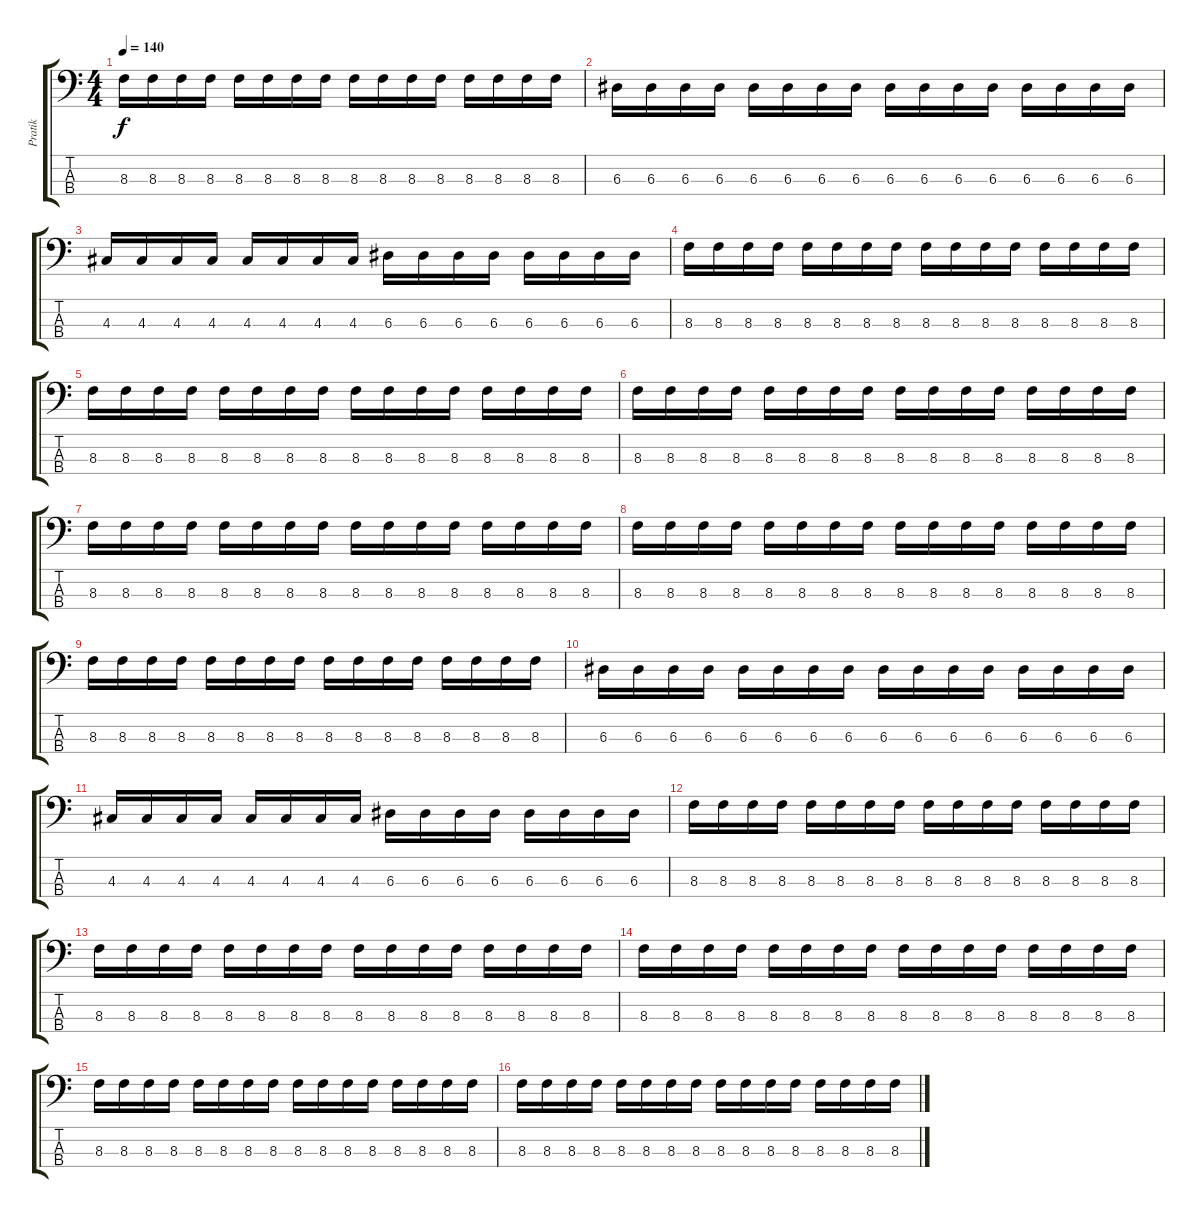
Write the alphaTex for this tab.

\track ("Pratik" "Pratik") {instrument electricbassfinger}
\staff {score tabs}
\tuning (G2 D2 A1 D1) {hide}
\ts (4 4)
\tempo 140
\clef f4
\ks c
8.3.16{dy f} 8.3.16 8.3.16 8.3.16 8.3.16 8.3.16 8.3.16 8.3.16 8.3.16 8.3.16 8.3.16 8.3.16 8.3.16 8.3.16 8.3.16 8.3.16 |
6.3.16 6.3.16 6.3.16 6.3.16 6.3.16 6.3.16 6.3.16 6.3.16 6.3.16 6.3.16 6.3.16 6.3.16 6.3.16 6.3.16 6.3.16 6.3.16 |
4.3.16 4.3.16 4.3.16 4.3.16 4.3.16 4.3.16 4.3.16 4.3.16 6.3.16 6.3.16 6.3.16 6.3.16 6.3.16 6.3.16 6.3.16 6.3.16 |
8.3.16 8.3.16 8.3.16 8.3.16 8.3.16 8.3.16 8.3.16 8.3.16 8.3.16 8.3.16 8.3.16 8.3.16 8.3.16 8.3.16 8.3.16 8.3.16 |
8.3.16 8.3.16 8.3.16 8.3.16 8.3.16 8.3.16 8.3.16 8.3.16 8.3.16 8.3.16 8.3.16 8.3.16 8.3.16 8.3.16 8.3.16 8.3.16 |
8.3.16 8.3.16 8.3.16 8.3.16 8.3.16 8.3.16 8.3.16 8.3.16 8.3.16 8.3.16 8.3.16 8.3.16 8.3.16 8.3.16 8.3.16 8.3.16 |
8.3.16 8.3.16 8.3.16 8.3.16 8.3.16 8.3.16 8.3.16 8.3.16 8.3.16 8.3.16 8.3.16 8.3.16 8.3.16 8.3.16 8.3.16 8.3.16 |
8.3.16 8.3.16 8.3.16 8.3.16 8.3.16 8.3.16 8.3.16 8.3.16 8.3.16 8.3.16 8.3.16 8.3.16 8.3.16 8.3.16 8.3.16 8.3.16 |
8.3.16 8.3.16 8.3.16 8.3.16 8.3.16 8.3.16 8.3.16 8.3.16 8.3.16 8.3.16 8.3.16 8.3.16 8.3.16 8.3.16 8.3.16 8.3.16 |
6.3.16 6.3.16 6.3.16 6.3.16 6.3.16 6.3.16 6.3.16 6.3.16 6.3.16 6.3.16 6.3.16 6.3.16 6.3.16 6.3.16 6.3.16 6.3.16 |
4.3.16 4.3.16 4.3.16 4.3.16 4.3.16 4.3.16 4.3.16 4.3.16 6.3.16 6.3.16 6.3.16 6.3.16 6.3.16 6.3.16 6.3.16 6.3.16 |
8.3.16 8.3.16 8.3.16 8.3.16 8.3.16 8.3.16 8.3.16 8.3.16 8.3.16 8.3.16 8.3.16 8.3.16 8.3.16 8.3.16 8.3.16 8.3.16 |
8.3.16 8.3.16 8.3.16 8.3.16 8.3.16 8.3.16 8.3.16 8.3.16 8.3.16 8.3.16 8.3.16 8.3.16 8.3.16 8.3.16 8.3.16 8.3.16 |
8.3.16 8.3.16 8.3.16 8.3.16 8.3.16 8.3.16 8.3.16 8.3.16 8.3.16 8.3.16 8.3.16 8.3.16 8.3.16 8.3.16 8.3.16 8.3.16 |
8.3.16 8.3.16 8.3.16 8.3.16 8.3.16 8.3.16 8.3.16 8.3.16 8.3.16 8.3.16 8.3.16 8.3.16 8.3.16 8.3.16 8.3.16 8.3.16 |
8.3.16 8.3.16 8.3.16 8.3.16 8.3.16 8.3.16 8.3.16 8.3.16 8.3.16 8.3.16 8.3.16 8.3.16 8.3.16 8.3.16 8.3.16 8.3.16
